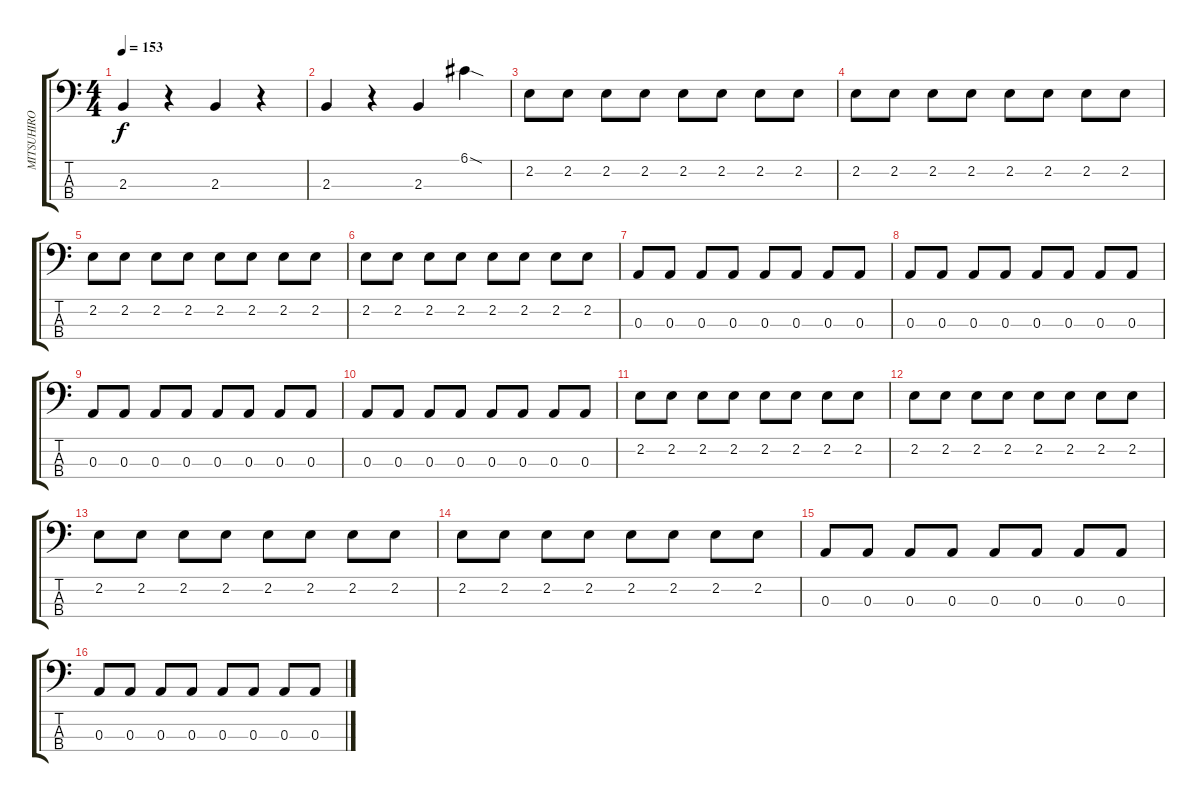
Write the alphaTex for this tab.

\track ("MITSUHIRO" "MITSUHIRO") {instrument electricbassfinger}
\staff {score tabs}
\tuning (G2 D2 A1 E1) {hide}
\ts (4 4)
\tempo 153
\clef f4
\ks c
2.3.4{dy f} r.4 2.3.4 r.4 |
2.3.4 r.4 2.3.4 6.1{sod}.4 |
2.2.8 2.2.8 2.2.8 2.2.8 2.2.8 2.2.8 2.2.8 2.2.8 |
2.2.8 2.2.8 2.2.8 2.2.8 2.2.8 2.2.8 2.2.8 2.2.8 |
2.2.8 2.2.8 2.2.8 2.2.8 2.2.8 2.2.8 2.2.8 2.2.8 |
2.2.8 2.2.8 2.2.8 2.2.8 2.2.8 2.2.8 2.2.8 2.2.8 |
0.3.8 0.3.8 0.3.8 0.3.8 0.3.8 0.3.8 0.3.8 0.3.8 |
0.3.8 0.3.8 0.3.8 0.3.8 0.3.8 0.3.8 0.3.8 0.3.8 |
0.3.8 0.3.8 0.3.8 0.3.8 0.3.8 0.3.8 0.3.8 0.3.8 |
0.3.8 0.3.8 0.3.8 0.3.8 0.3.8 0.3.8 0.3.8 0.3.8 |
2.2.8 2.2.8 2.2.8 2.2.8 2.2.8 2.2.8 2.2.8 2.2.8 |
2.2.8 2.2.8 2.2.8 2.2.8 2.2.8 2.2.8 2.2.8 2.2.8 |
2.2.8 2.2.8 2.2.8 2.2.8 2.2.8 2.2.8 2.2.8 2.2.8 |
2.2.8 2.2.8 2.2.8 2.2.8 2.2.8 2.2.8 2.2.8 2.2.8 |
0.3.8 0.3.8 0.3.8 0.3.8 0.3.8 0.3.8 0.3.8 0.3.8 |
0.3.8 0.3.8 0.3.8 0.3.8 0.3.8 0.3.8 0.3.8 0.3.8
